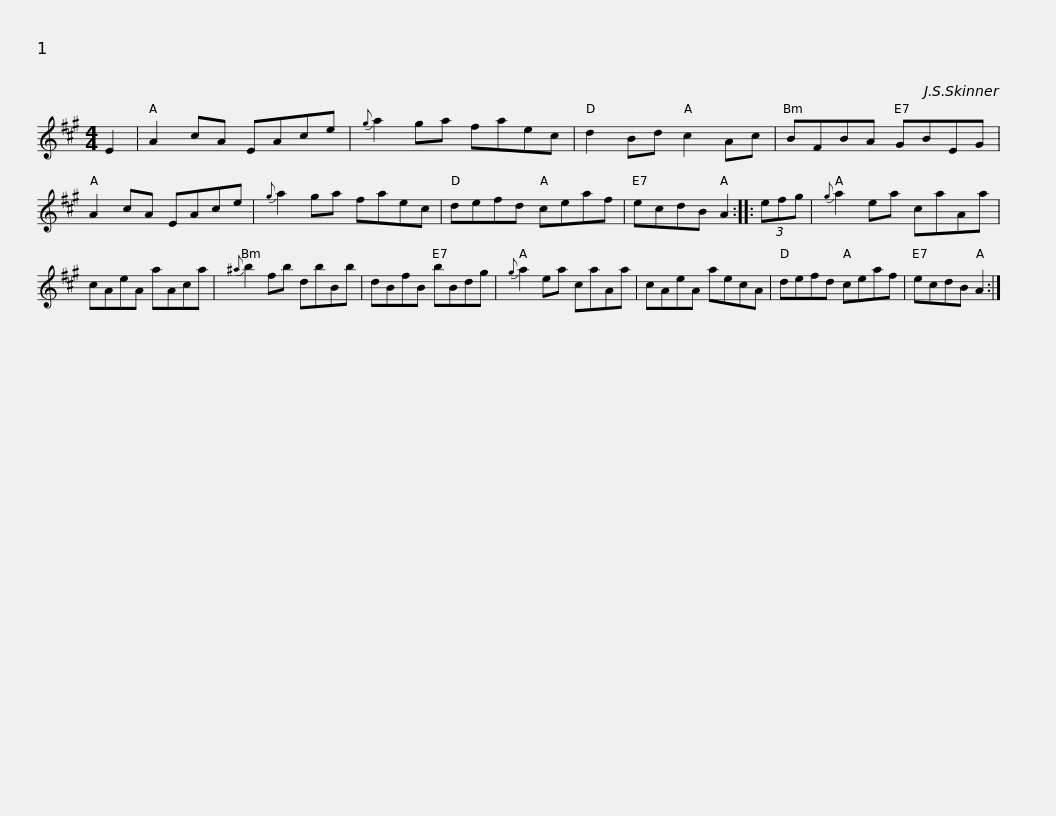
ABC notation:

X:1
L:1/8
M:4/4
I:linebreak $
K:A
V:1 treble
V:1
 E2 | A2 cA EAce |{g} a2 ga faec | d2 Bd c2 Ac | BFBA GBEG | %5
 A2 cA EAce |${g} a2 ga faec | defd ceaf | ecdB A2 :: (3efg | %10
{g} a2 ea caAa | cAeA aAca |${^a} b2 fb dbBb | dBfB bBdg |{g} a2 ea caAa | %15
 cAeA aecA | defd ceaf |$ ecdB A2 :| %18
